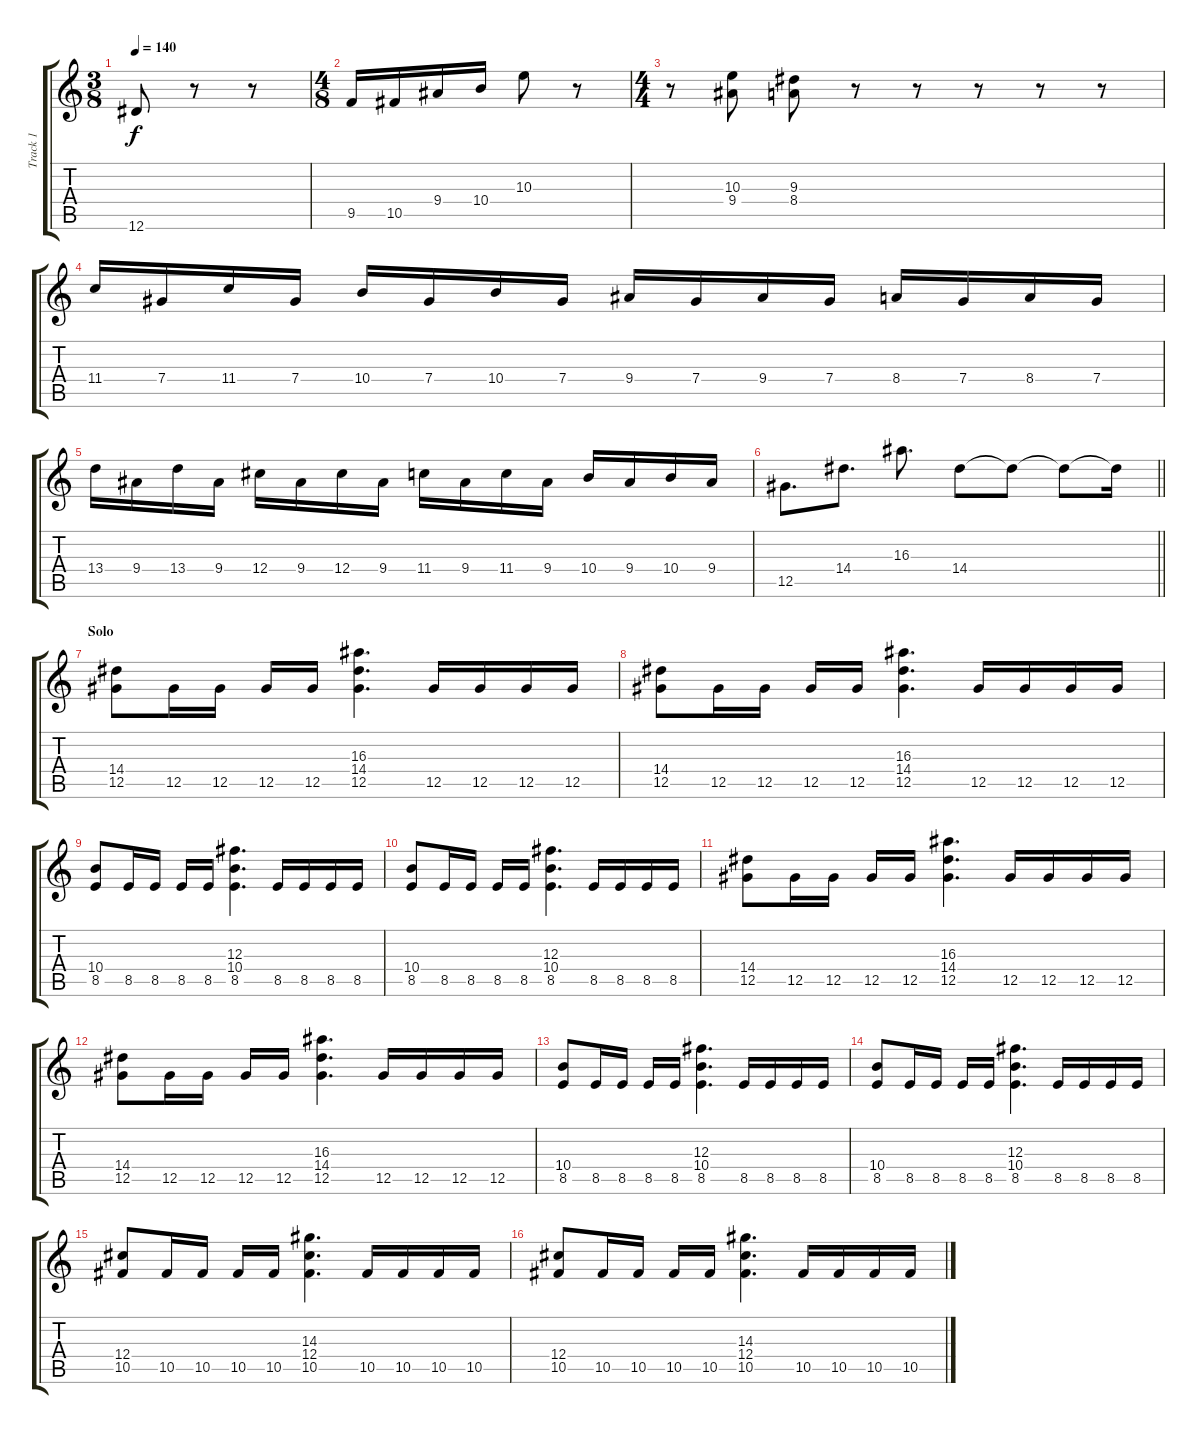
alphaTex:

\track ("Track 1" "Track 1") {instrument distortionguitar}
\staff {score tabs}
\tuning (Eb4 Bb3 Gb3 Db3 Ab2 Eb2) {hide}
\ts (3 8)
\tempo 140
\clef g2
\ks c
12.6.8{dy f} r.8 r.8 |
\ts (4 8)
9.5.16 10.5.16 9.4.16 10.4.16 10.3.8 r.8 |
\ts (4 4)
r.8 (10.3 9.4).8 (9.3 8.4).8 r.8 r.8 r.8 r.8 r.8 |
11.4.16 7.4.16 11.4.16 7.4.16 10.4.16 7.4.16 10.4.16 7.4.16 9.4.16 7.4.16 9.4.16 7.4.16 8.4.16 7.4.16 8.4.16 7.4.16 |
13.4.16 9.4.16 13.4.16 9.4.16 12.4.16 9.4.16 12.4.16 9.4.16 11.4.16 9.4.16 11.4.16 9.4.16 10.4.16 9.4.16 10.4.16 9.4.16 |
\barLineRight lightlight
12.5.8{d} 14.4.8{d} 16.3.8{d} 14.4.8 14.4{t}.8 14.4{t}.8 14.4{t}.16 |
\section ("" "Solo")
(14.4 12.5).8 12.5.16 12.5.16 12.5.16 12.5.16 (16.3 14.4 12.5).4{d} 12.5.16 12.5.16 12.5.16 12.5.16 |
(14.4 12.5).8 12.5.16 12.5.16 12.5.16 12.5.16 (16.3 14.4 12.5).4{d} 12.5.16 12.5.16 12.5.16 12.5.16 |
(10.4 8.5).8 8.5.16 8.5.16 8.5.16 8.5.16 (12.3 10.4 8.5).4{d} 8.5.16 8.5.16 8.5.16 8.5.16 |
(10.4 8.5).8 8.5.16 8.5.16 8.5.16 8.5.16 (12.3 10.4 8.5).4{d} 8.5.16 8.5.16 8.5.16 8.5.16 |
(14.4 12.5).8 12.5.16 12.5.16 12.5.16 12.5.16 (16.3 14.4 12.5).4{d} 12.5.16 12.5.16 12.5.16 12.5.16 |
(14.4 12.5).8 12.5.16 12.5.16 12.5.16 12.5.16 (16.3 14.4 12.5).4{d} 12.5.16 12.5.16 12.5.16 12.5.16 |
(10.4 8.5).8 8.5.16 8.5.16 8.5.16 8.5.16 (12.3 10.4 8.5).4{d} 8.5.16 8.5.16 8.5.16 8.5.16 |
(10.4 8.5).8 8.5.16 8.5.16 8.5.16 8.5.16 (12.3 10.4 8.5).4{d} 8.5.16 8.5.16 8.5.16 8.5.16 |
(12.4 10.5).8 10.5.16 10.5.16 10.5.16 10.5.16 (14.3 12.4 10.5).4{d} 10.5.16 10.5.16 10.5.16 10.5.16 |
(12.4 10.5).8 10.5.16 10.5.16 10.5.16 10.5.16 (14.3 12.4 10.5).4{d} 10.5.16 10.5.16 10.5.16 10.5.16
